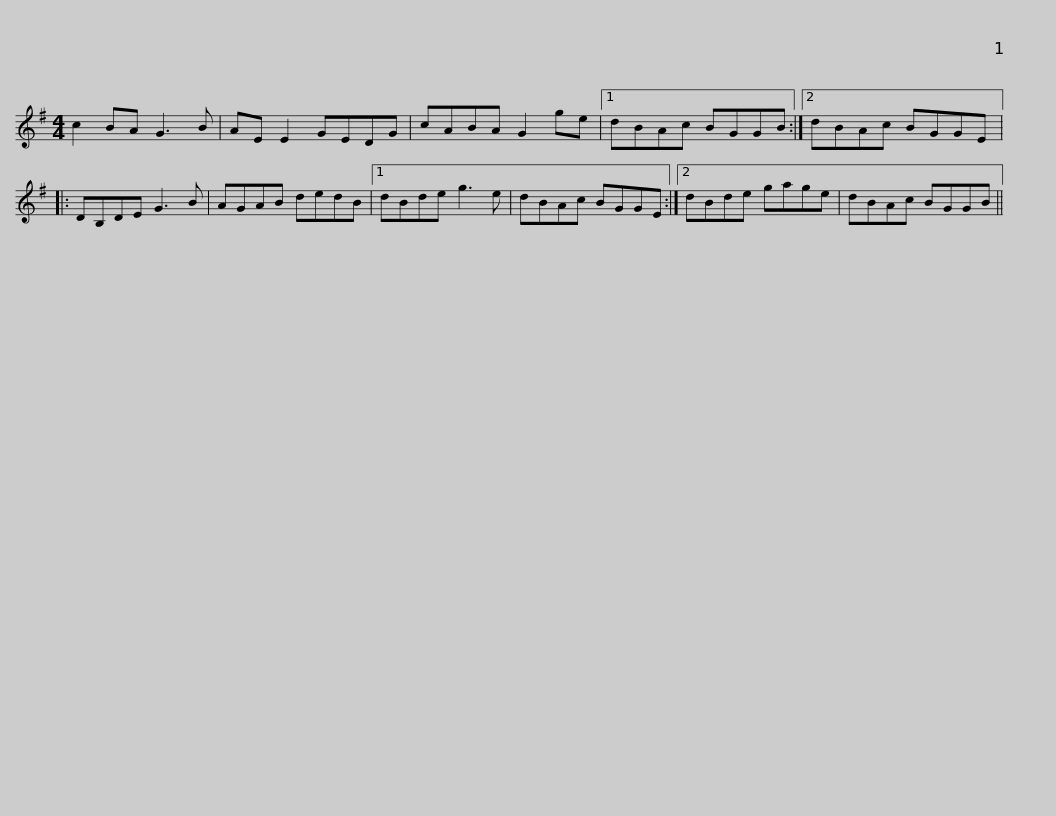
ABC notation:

X:1
L:1/8
M:4/4
I:linebreak $
K:G
V:1 treble
V:1
 c2 BA G3 B | AE E2 GEDG | cABA G2 ge |1 dBAc BGGB :|2 dBAc BGGE |: %5
 DB,DE G3 B |$ AGAB dedB |1 dBde g3 e | dBAc BGGE :|2 dBde gage | %10
 dBAc BGGB || %11
